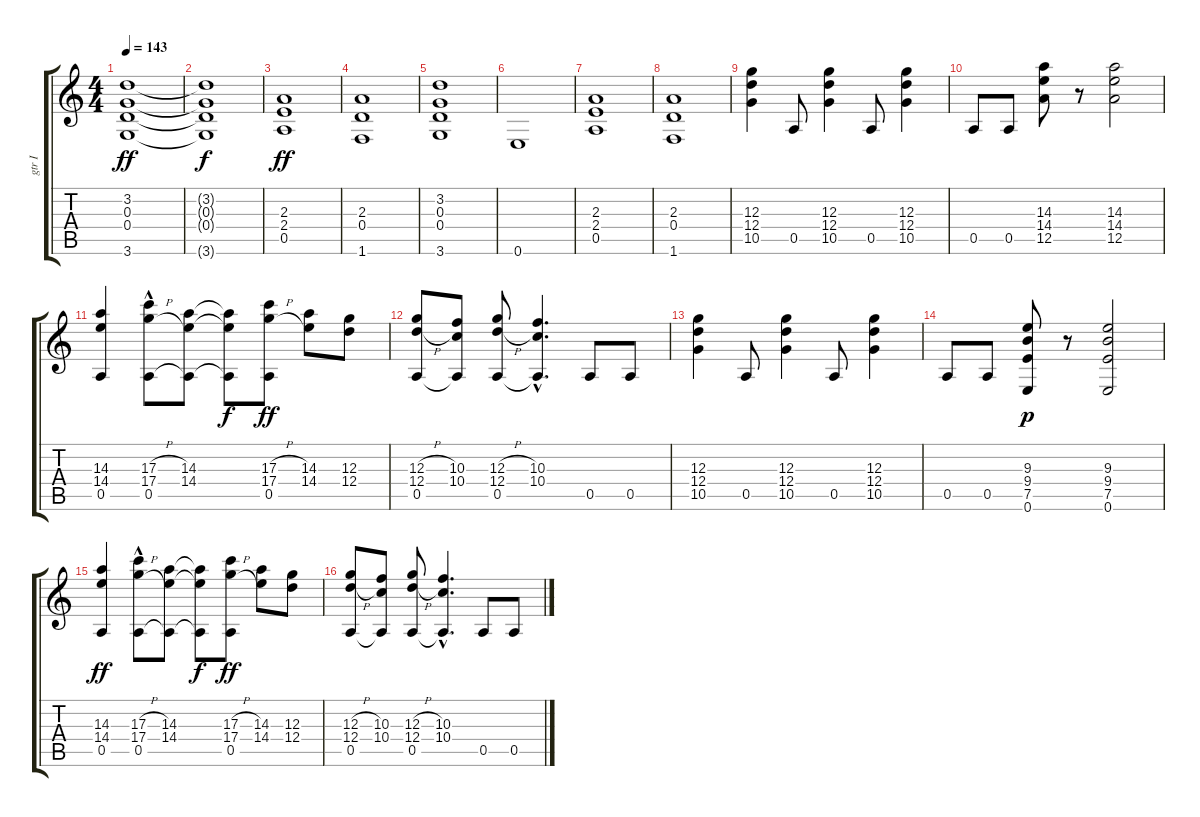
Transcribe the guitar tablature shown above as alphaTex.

\track ("gtr I" "gtr I") {instrument overdrivenguitar}
\staff {score tabs}
\tuning (E4 B3 G3 D3 A2 E2) {hide}
\ts (4 4)
\tempo 143
\clef g2
\ks c
(3.2 0.3 0.4 3.6).1{dy ff} |
(3.2{t} 0.3{t} 0.4{t} 3.6{t}).1{dy f} |
(2.3 2.4 0.5).1{dy ff} |
(2.3 0.4 1.6).1 |
(3.2 0.3 0.4 3.6).1 |
0.6.1 |
(2.3 2.4 0.5).1 |
(2.3 0.4 1.6).1 |
(12.3 12.4 10.5).4 0.5.8 (12.3 12.4 10.5).4 0.5.8 (12.3 12.4 10.5).4 |
0.5.8 0.5.8 (14.3 14.4 12.5).8 r.8 (14.3 14.4 12.5).2 |
(14.3 14.4 0.5).4 (17.3{h} 17.4{h} 0.5{hac}).8 (14.3 14.4 0.5{t}).8 (14.3{t} 14.4{t} 0.5{t}).8{dy f} (17.3{h} 17.4{h} 0.5).8{dy ff} (14.3 14.4).8 (12.3 12.4).8 |
(12.3{h} 12.4{h} 0.5).8 (10.3 10.4 0.5{t}).8 (12.3{h} 12.4{h} 0.5).8 (10.3{hac} 10.4{hac} 0.5{hac t}).4{d} 0.5.8 0.5.8 |
(12.3 12.4 10.5).4 0.5.8 (12.3 12.4 10.5).4 0.5.8 (12.3 12.4 10.5).4 |
0.5.8 0.5.8 (9.3 9.4 7.5 0.6).8{dy p} r.8 (9.3 9.4 7.5 0.6).2 |
(14.3 14.4 0.5).4{dy ff} (17.3{h} 17.4{h} 0.5{hac}).8 (14.3 14.4 0.5{t}).8 (14.3{t} 14.4{t} 0.5{t}).8{dy f} (17.3{h} 17.4{h} 0.5).8{dy ff} (14.3 14.4).8 (12.3 12.4).8 |
(12.3{h} 12.4{h} 0.5).8 (10.3 10.4 0.5{t}).8 (12.3{h} 12.4{h} 0.5).8 (10.3{hac} 10.4{hac} 0.5{hac t}).4{d} 0.5.8 0.5.8
